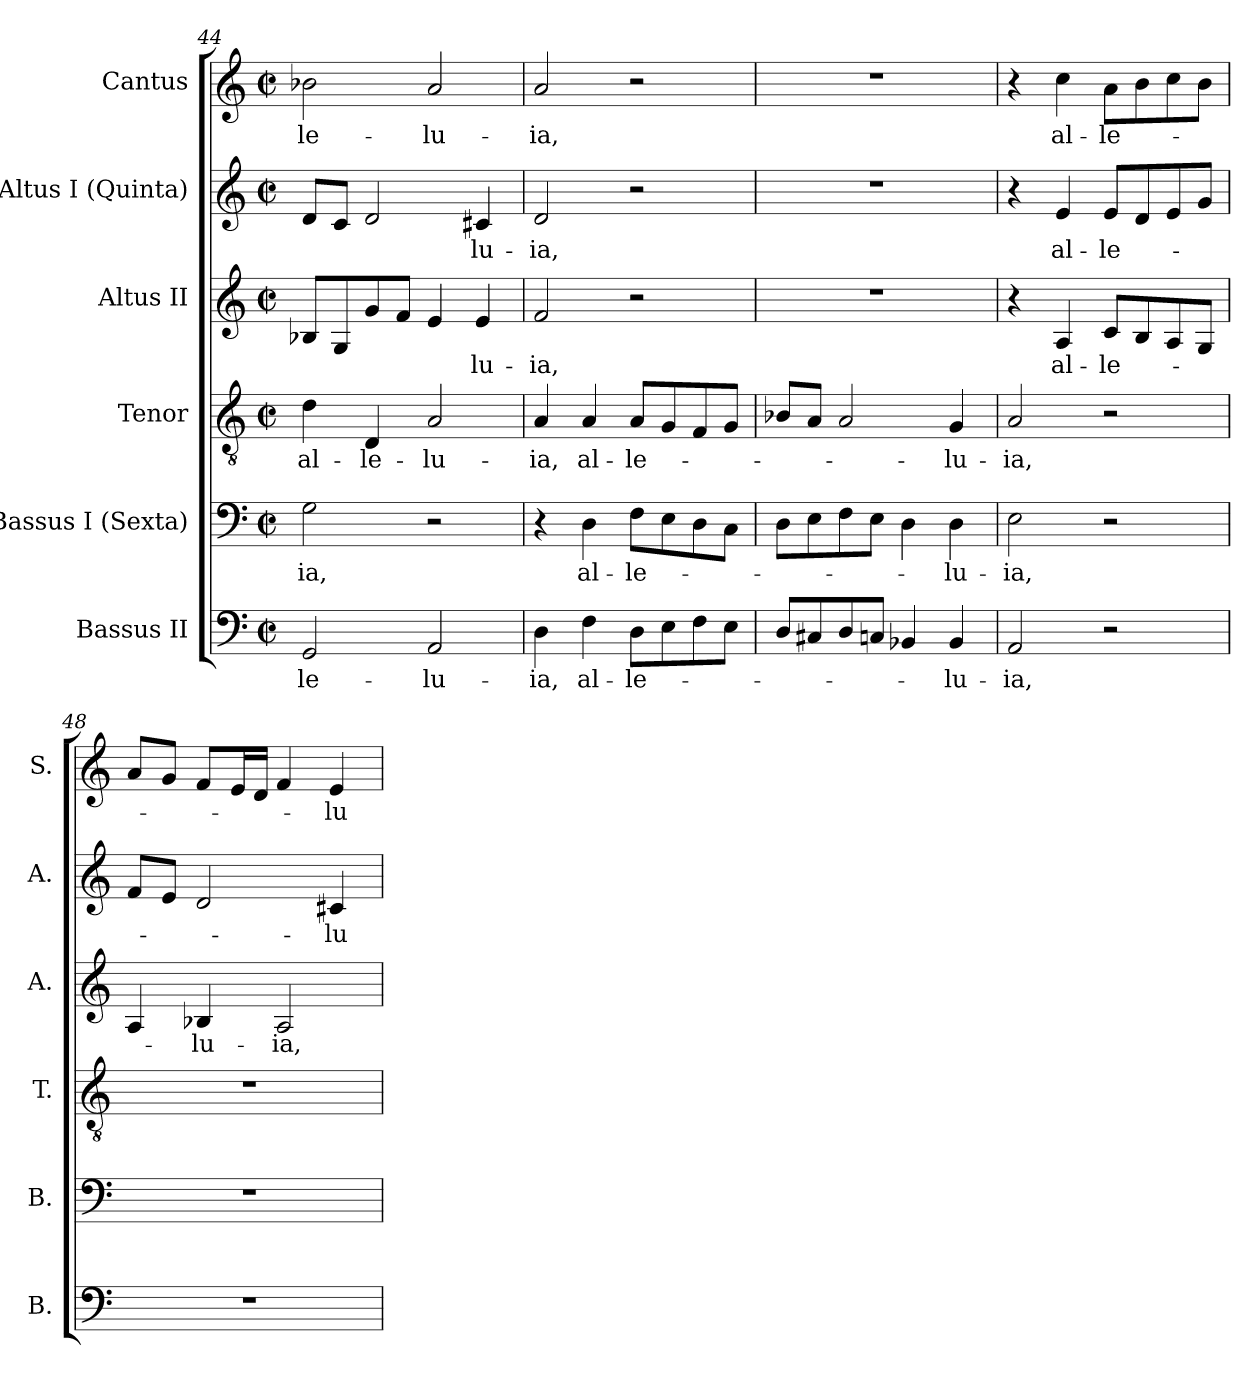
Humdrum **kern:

**kern	**text	**kern	**text	**kern	**text	**kern	**text	**kern	**text	**kern	**text
*part6	*part6	*part5	*part5	*part4	*part4	*part3	*part3	*part2	*part2	*part1	*part1
*staff6	*staff6	*staff5	*staff5	*staff4	*staff4	*staff3	*staff3	*staff2	*staff2	*staff1	*staff1
*I"Bassus II	*	*I"Bassus I (Sexta)	*	*I"Tenor	*	*I"Altus II	*	*I"Altus I (Quinta)	*	*I"Cantus	*
*I'B.	*	*I'B.	*	*I'T.	*	*I'A.	*	*I'A.	*	*I'S.	*
!!LO:LB:g=z
*clefF4	*	*clefF4	*	*clefGv2	*	*clefG2	*	*clefG2	*	*clefG2	*
*	*	*	*	*ITrd7c12	*	*	*	*	*	*	*
*k[]	*	*k[]	*	*k[]	*	*k[]	*	*k[]	*	*k[]	*
*C:	*	*C:	*	*C:	*	*C:	*	*C:	*	*C:	*
*M2/2	*	*M2/2	*	*M2/2	*	*M2/2	*	*M2/2	*	*M2/2	*
*met(c|)	*	*met(c|)	*	*met(c|)	*	*met(c|)	*	*met(c|)	*	*met(c|)	*
=44	=44	=44	=44	=44	=44	=44	=44	=44	=44	=44	=44
!	!LO:LY:b:color=#000000	!	!	!	!	!	!	!	!	!	!
!	!	!	!LO:LY:b:color=#000000	!	!	!	!	!	!	!	!
!	!	!	!	!	!LO:LY:b:color=#000000	!	!	!	!	!	!
!	!	!	!	!	!	!	!	!	!	!	!LO:LY:b:color=#000000
2GGi/	-le-	2Gi\	-ia,	4Di\	al-	8B-Xi/L	.	8di/L	.	2b-Xi\	-le-
.	.	.	.	.	.	8Gi/	.	8ci/J	.	.	.
!	!	!	!	!	!LO:LY:b:color=#000000	!	!	!	!	!	!
.	.	.	.	4DDi/	-le-	8gi/	.	2di/	.	.	.
.	.	.	.	.	.	8fi/J	.	.	.	.	.
!	!LO:LY:b:color=#000000	!	!	!	!	!	!	!	!	!	!
!	!	!	!	!	!LO:LY:b:color=#000000	!	!	!	!	!	!
!	!	!	!	!	!	!	!	!	!	!	!LO:LY:b:color=#000000
2AAi/	-lu-	2r	.	2AAi/	-lu-	4ei/	.	.	.	2ai/	-lu-
!	!	!	!	!	!	!	!LO:LY:b:color=#000000	!	!	!	!
!	!	!	!	!	!	!	!	!	!LO:LY:b:color=#000000	!	!
.	.	.	.	.	.	4ei/	-lu-	4c#Xi/	-lu-	.	.
=45	=45	=45	=45	=45	=45	=45	=45	=45	=45	=45	=45
!	!LO:LY:b:color=#000000	!	!	!	!	!	!	!	!	!	!
!	!	!	!	!	!LO:LY:b:color=#000000	!	!	!	!	!	!
!	!	!	!	!	!	!	!LO:LY:b:color=#000000	!	!	!	!
!	!	!	!	!	!	!	!	!	!LO:LY:b:color=#000000	!	!
!	!	!	!	!	!	!	!	!	!	!	!LO:LY:b:color=#000000
4Di\	-ia,	4r	.	4AAi/	-ia,	2fi/	-ia,	2di/	-ia,	2ai/	-ia,
!	!LO:LY:b:color=#000000	!	!	!	!	!	!	!	!	!	!
!	!	!	!LO:LY:b:color=#000000	!	!	!	!	!	!	!	!
!	!	!	!	!	!LO:LY:b:color=#000000	!	!	!	!	!	!
4Fi\	al-	4Di\	al-	4AAi/	al-	.	.	.	.	.	.
!	!LO:LY:b:color=#000000	!	!	!	!	!	!	!	!	!	!
!	!	!	!LO:LY:b:color=#000000	!	!	!	!	!	!	!	!
!	!	!	!	!	!LO:LY:b:color=#000000	!	!	!	!	!	!
8Di\L	-le-	8Fi\L	-le-	8AAi/L	-le-	2r	.	2r	.	2r	.
8Ei\	.	8Ei\	.	8GGi/	.	.	.	.	.	.	.
8Fi\	.	8Di\	.	8FFi/	.	.	.	.	.	.	.
8Ei\J	.	8Ci\J	.	8GGi/J	.	.	.	.	.	.	.
=46	=46	=46	=46	=46	=46	=46	=46	=46	=46	=46	=46
8Di/L	.	8Di\L	.	8BB-Xi/L	.	1r	.	1r	.	1r	.
8C#Xi/	.	8Ei\	.	8AAi/J	.	.	.	.	.	.	.
8Di/	.	8Fi\	.	2AAi/	.	.	.	.	.	.	.
8Cni/J	.	8Ei\J	.	.	.	.	.	.	.	.	.
4BB-Xi/	.	4Di\	.	.	.	.	.	.	.	.	.
!	!LO:LY:b:color=#000000	!	!	!	!	!	!	!	!	!	!
!	!	!	!LO:LY:b:color=#000000	!	!	!	!	!	!	!	!
!	!	!	!	!	!LO:LY:b:color=#000000	!	!	!	!	!	!
4BB-i/	-lu-	4Di\	-lu-	4GGi/	-lu-	.	.	.	.	.	.
=47	=47	=47	=47	=47	=47	=47	=47	=47	=47	=47	=47
!	!LO:LY:b:color=#000000	!	!	!	!	!	!	!	!	!	!
!	!	!	!LO:LY:b:color=#000000	!	!	!	!	!	!	!	!
!	!	!	!	!	!LO:LY:b:color=#000000	!	!	!	!	!	!
2AAi/	-ia,	2Ei\	-ia,	2AAi/	-ia,	4r	.	4r	.	4r	.
!	!	!	!	!	!	!	!LO:LY:b:color=#000000	!	!	!	!
!	!	!	!	!	!	!	!	!	!LO:LY:b:color=#000000	!	!
!	!	!	!	!	!	!	!	!	!	!	!LO:LY:b:color=#000000
.	.	.	.	.	.	4Ai/	al-	4ei/	al-	4cci\	al-
!	!	!	!	!	!	!	!LO:LY:b:color=#000000	!	!	!	!
!	!	!	!	!	!	!	!	!	!LO:LY:b:color=#000000	!	!
!	!	!	!	!	!	!	!	!	!	!	!LO:LY:b:color=#000000
2r	.	2r	.	2r	.	8ci/L	-le-	8ei/L	-le-	8ai\L	-le-
.	.	.	.	.	.	8Bi/	.	8di/	.	8bi\	.
.	.	.	.	.	.	8Ai/	.	8ei/	.	8cci\	.
.	.	.	.	.	.	8Gi/J	.	8gi/J	.	8bi\J	.
=48	=48	=48	=48	=48	=48	=48	=48	=48	=48	=48	=48
1r	.	1r	.	1r	.	4Ai/	.	8fi/L	.	8ai/L	.
.	.	.	.	.	.	.	.	8ei/J	.	8gi/J	.
!	!	!	!	!	!	!	!LO:LY:b:color=#000000	!	!	!	!
.	.	.	.	.	.	4B-Xi/	-lu-	2di/	.	8fi/L	.
.	.	.	.	.	.	.	.	.	.	16ei/L	.
.	.	.	.	.	.	.	.	.	.	16di/JJ	.
!	!	!	!	!	!	!	!LO:LY:b:color=#000000	!	!	!	!
.	.	.	.	.	.	2Ai/	-ia,	.	.	4fi/	.
!	!	!	!	!	!	!	!	!	!LO:LY:b:color=#000000	!	!
!	!	!	!	!	!	!	!	!	!	!	!LO:LY:b:color=#000000
.	.	.	.	.	.	.	.	4c#Xi/	-lu-	4ei/	-lu-
=	=	=	=	=	=	=	=	=	=	=	=
*-	*-	*-	*-	*-	*-	*-	*-	*-	*-	*-	*-
